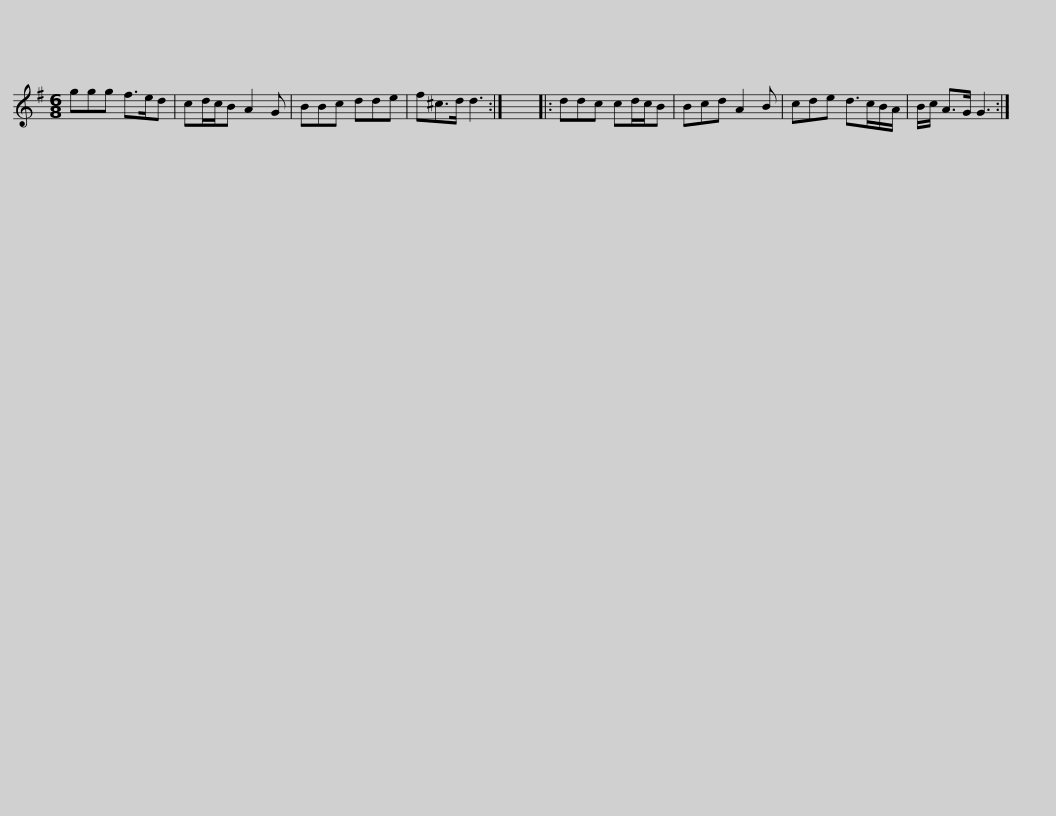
X:1
L:1/8
M:6/8
I:linebreak $
K:G
V:1 treble
V:1
 ggg f>ed | cd/c/B A2 G | BBc dde | f^c>d d3 :| x6 |: %5
 ddc cd/c/B | Bcd A2 B |$ cde d>cB/A/ | B/c/ A>G G3 :| %9
